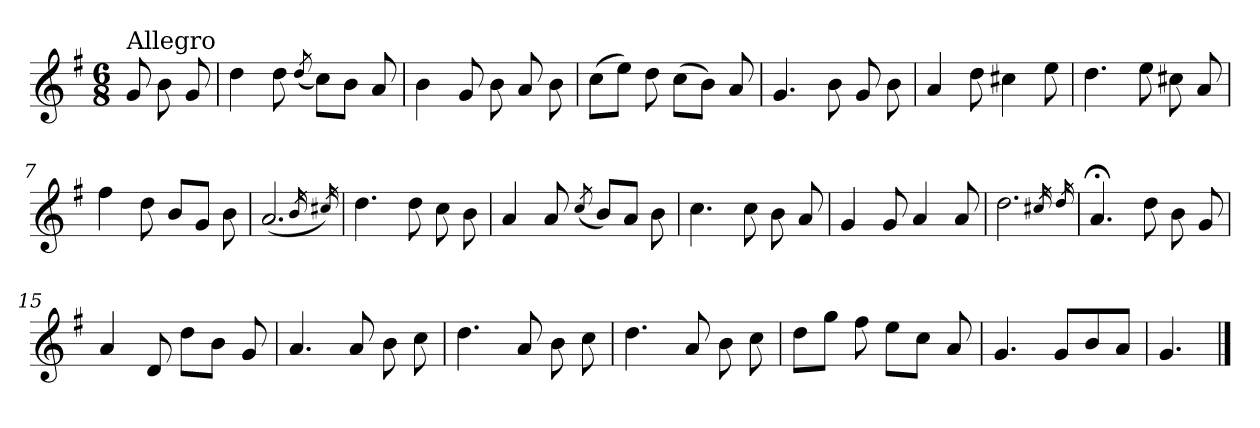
**kern
*part1
*staff1
*clefG2
*k[f#]
*G:
*M6/8
=
!LO:TX:a:t=Allegro
8g/
8b\
8g/
=1
4dd\
8dd\
(<8qdd/
8cc\L)
8b\J
8a/
=2
4b\
8g/
8b\
8a/
8b\
=3
(>8cc\L
8ee\J)
8dd\
(>8cc\L
8b\J)
8a/
=4
4.g/
8b\
8g/
8b\
!!LO:LB:g=z
=5
4a/
8dd\
4cc#X\
8ee\
=6
4.dd\
8ee\
8cc#X\
8a/
=7
4ff#\
8dd\
8b/L
8g/J
8b\
=8
(<2.a/
16qb/
16qcc#X/)
=9
4.dd\
8dd\
8cc\
8b\
=10
4a/
8a/
(<8qcc/
8b/L)
8a/J
8b\
!!LO:LB:g=z
=11
4.cc\
8cc\
8b\
8a/
=12
4g/
8g/
4a/
8a/
=13
2.dd\
16qcc#X/
16qdd/
=14
4.a;</
8dd\
8b\
8g/
=15
4a/
8d/
8dd\L
8b\J
8g/
=16
4.a/
8a/
8b\
8cc\
!!LO:LB:g=z
=17
4.dd\
8a/
8b\
8cc\
=18
4.dd\
8a/
8b\
8cc\
=19
8dd\L
8gg\J
8ff#\
8ee\L
8cc\J
8a/
=20
4.g/
8g/L
8b/
8a/J
=21
4.g/
==
*-
